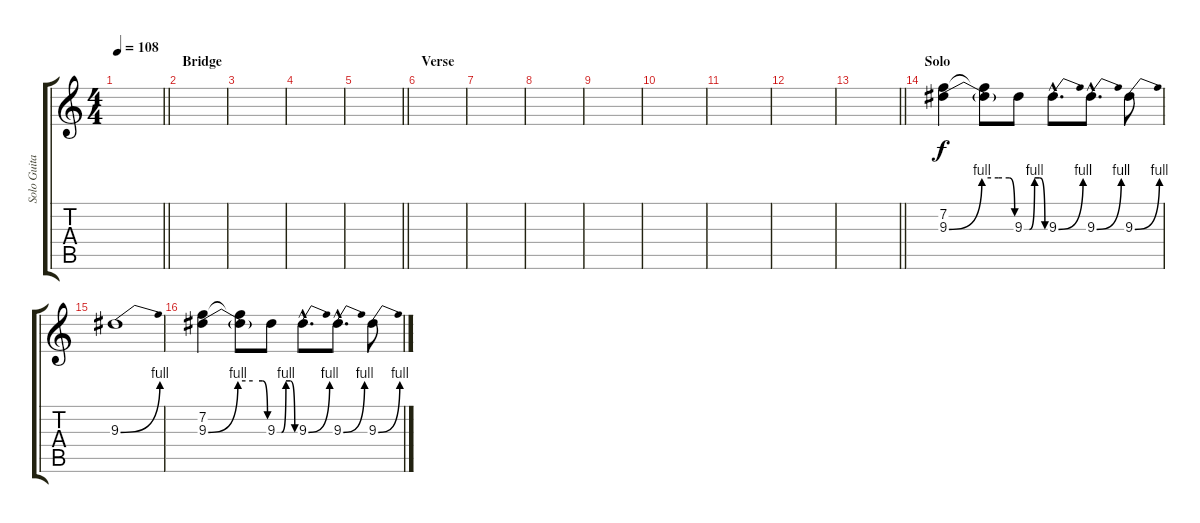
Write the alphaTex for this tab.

\track ("Solo Guitar" "Solo Guita") {instrument distortionguitar}
\staff {score tabs}
\tuning (Eb4 Bb3 Gb3 Db3 Ab2 Eb2) {hide}
\ts (4 4)
\tempo 108
\clef g2
\barLineRight lightlight
\ks c
|
\section ("" "Bridge")
|
|
|
\barLineRight lightlight
|
\section ("" "Verse")
|
|
|
|
|
|
|
\barLineRight lightlight
|
\section ("" "Solo")
(7.2 9.3{be (custom 0 0 30 4 45 4 55 4 60 0)}).4 (7.2{t} 9.3{t}).8 9.3{be (custom 0 0 15 0 30 4 45 4 60 0)}.8 9.3{be (bend 0 0 60 4) hac}.8{d} 9.3{be (bend 0 0 60 4) hac}.8{d} 9.3{be (bend 0 0 60 4)}.8 |
9.3{be (bend 0 0 60 4)}.1 |
(7.2 9.3{be (custom 0 0 30 4 45 4 55 4 60 0)}).4 (7.2{t} 9.3{t}).8 9.3{be (custom 0 0 15 0 30 4 45 4 60 0)}.8 9.3{be (bend 0 0 60 4) hac}.8{d} 9.3{be (bend 0 0 60 4) hac}.8{d} 9.3{be (bend 0 0 60 4)}.8
